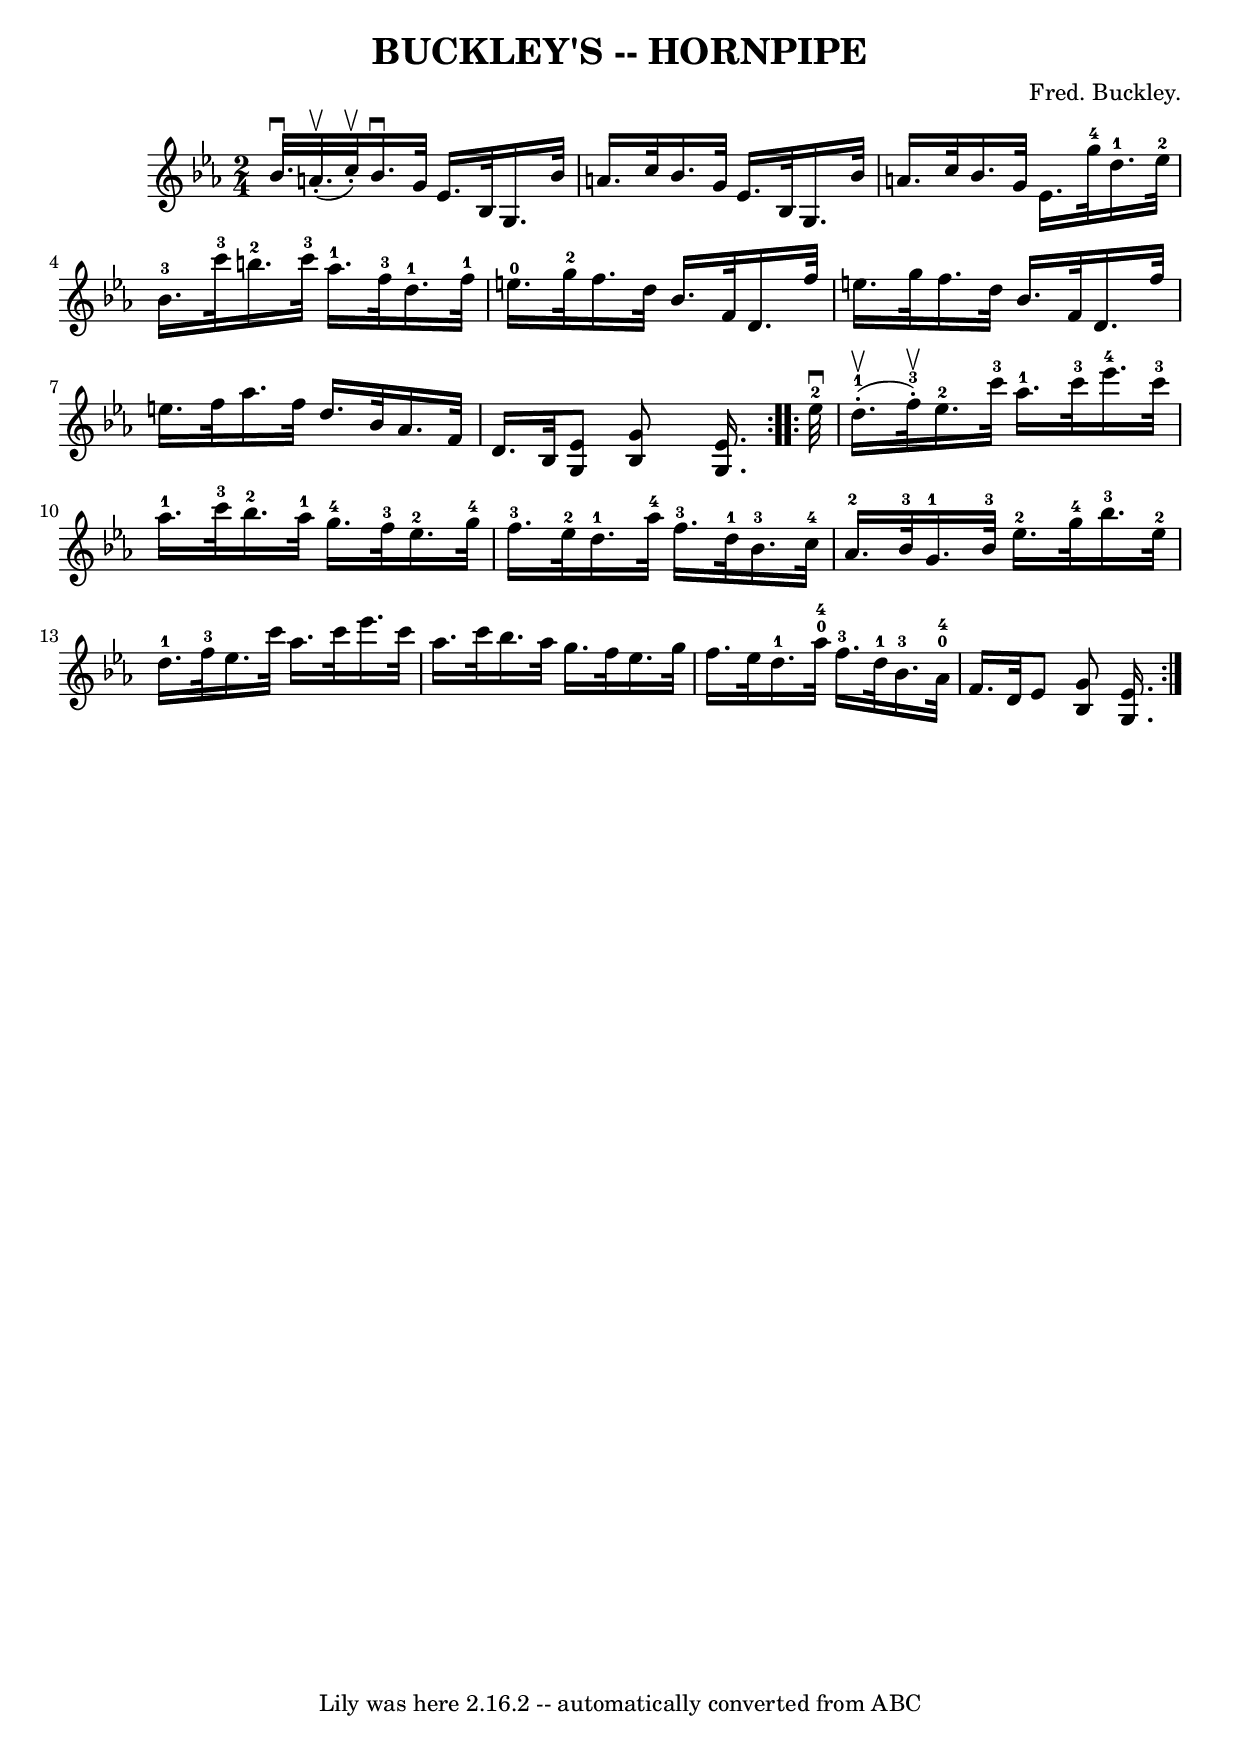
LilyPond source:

\version "2.16.2"
\include "Mammoth.ily"
\header {
  %% book = "Ryan's Mammoth Collection of Fiddle Tunes"
  composer = "Fred. Buckley."
  crossRefNumber = "1"
  footnotes = "\\\\\\\\N: The combined \"4\" and \"0\" in bars 11 and 15 is a mystery."
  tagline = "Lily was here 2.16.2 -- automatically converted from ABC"
  title = "BUCKLEY'S -- HORNPIPE"

}
voicedefault =  {



  \repeat volta 2 {

    \time 2/4 
    \key ees \major % %staffsep 50
    bes'32.^\downbow a'32. (^\upbow-. c''32^\upbow-.)       |
    
    bes'16.^\downbow g'32 ees'16. bes32 g16. bes'32 a'16.    
    c''32    |
    bes'16. g'32 ees'16. bes32 g16. bes'32    
    a'16. c''32        |
    bes'16. g'32 ees'16. g''32-4     
    d''16.-1 ees''32-2 bes'16.-3 c'''32-3   |
    b''16. 
    -2 c'''32-3 aes''16.-1 f''32-3 d''16.-1 f''32-1   
    e''16.-0 g''32-2   |
    |
    f''16. d''32 bes'16.   
    f'32 d'16. f''32 e''16. g''32    |
    f''16. d''32    
    bes'16. f'32 d'16. f''32 e''16. f''32        |
    aes''16. 
    f''32 d''16. bes'32 aes'16. f'32 d'16. bes32    |
    
    << ees'8 g8   >> << g'8 bes16   >> << ees'16. g16.   >>   
  }     

  \repeat volta 2 {
    ees''32-2^\downbow d''16.-1(^\upbow-. f''32 
    -3^\upbow-.)       |
    ees''16.-2 c'''32-3 aes''16.-1 
    c'''32-3 ees'''16.-4 c'''32-3 aes''16.-1 c'''32-3    
    |
    bes''16.-2 aes''32-1 g''16.-4 f''32-3     
    ees''16.-2 g''32-4 f''16.-3 ees''32-2       |
    
    d''16.-1 aes''32-4 f''16.-3 d''32-1 bes'16.-3 c''32 
    -4 aes'16.-2 bes'32-3       |
    g'16.-1 bes'32-3   
    ees''16.-2 g''32-4 bes''16.-3 ees''32-2 d''16.-1   
    f''32-3   |
    |
    ees''16. c'''32 aes''16. c'''32   
    ees'''16. c'''32 aes''16. c'''32    |
    bes''16. aes''32    
    g''16. f''32 ees''16. g''32 f''16. ees''32        |
    
    d''16.-1 aes''32-0-4 f''16.-3 d''32-1   |
    
    bes'16.-3 aes'32-0-4 f'16. d'32    |
    ees'8  << g'8  
	      bes8   >> << ees'16. g16.   >>   
  }   

}

\score{
  <<

    \context Staff="default"
    {
      \voicedefault 
      
    }

  >>
  \layout {
    
  }
  \midi {
  }

}
